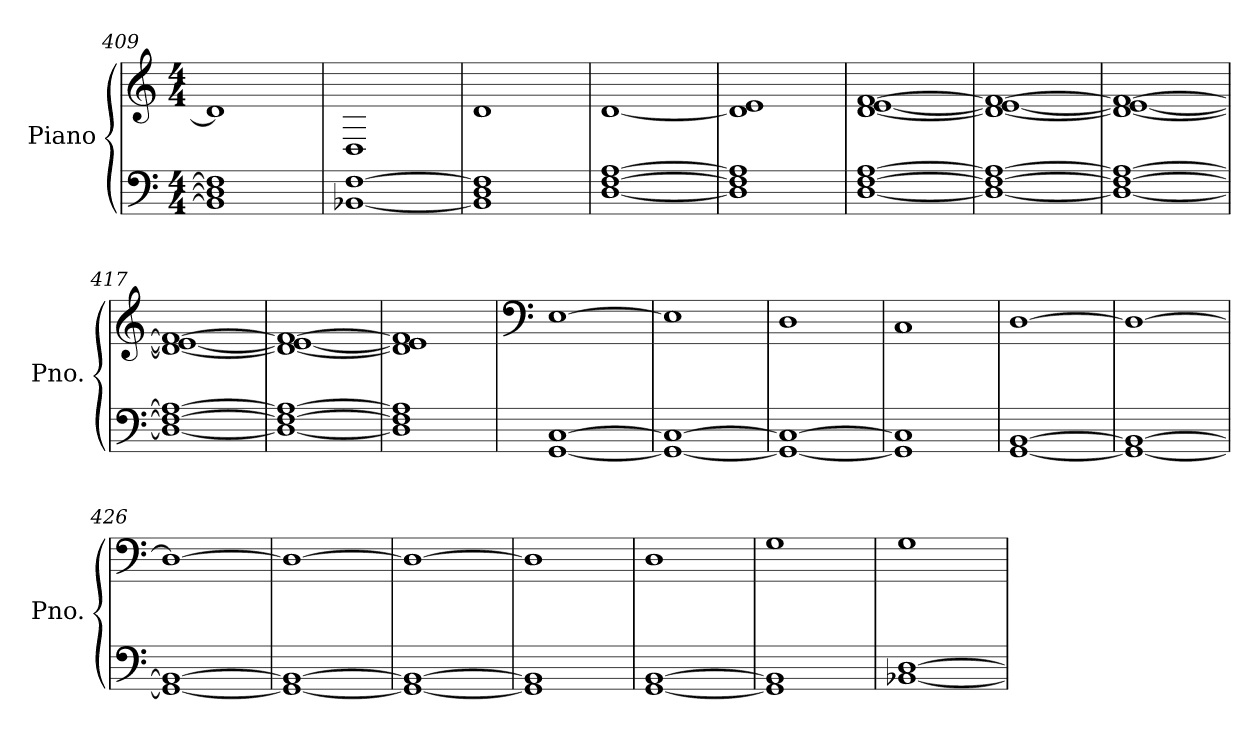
**kern	**kern
*part1	*part1
*staff2	*staff1
*I"Piano	*
*I'Pno.	*
*clefF4	*clefG2
*k[]	*k[]
*M4/4	*M4/4
=409	=409
1BB-] 1D] 1F]	1d]
=410	=410
[1BB-X [1F	1D
=411	=411
1BB-] 1D 1F]	1d
=412	=412
[1D [1F [1A	[1d
=413	=413
1D] 1F] 1A]	1d] 1e
=414	=414
[1D [1F [1A	[1d [1e [1f
=415	=415
1D_ 1F_ 1A_	1d_ 1e_ 1f_
=416	=416
1D_ 1F_ 1A_	1d_ 1e_ 1f_
=417	=417
1D_ 1F_ 1A_	1d_ 1e_ 1f_
=418	=418
1D_ 1F_ 1A_	1d_ 1e_ 1f_
=419	=419
1D] 1F] 1A]	1d] 1e] 1f]
!!LO:LB:g=z
=420	=420
*	*clefF4
[1GG [1C	[1E
=421	=421
1GG_ 1C_	1E]
=422	=422
1GG_ 1C_	1D
=423	=423
1GG] 1C]	1C
=424	=424
[1GG [1BB	[1D
=425	=425
1GG_ 1BB_	1D_
=426	=426
1GG_ 1BB_	1D_
=427	=427
1GG_ 1BB_	1D_
=428	=428
1GG_ 1BB_	1D_
=429	=429
1GG] 1BB]	1D]
!!LO:LB:g=z
=430	=430
[1GG [1BB	1D
=431	=431
1GG] 1BB]	1G
=432	=432
[1BB-X [1D	1G
=	=
*-	*-
